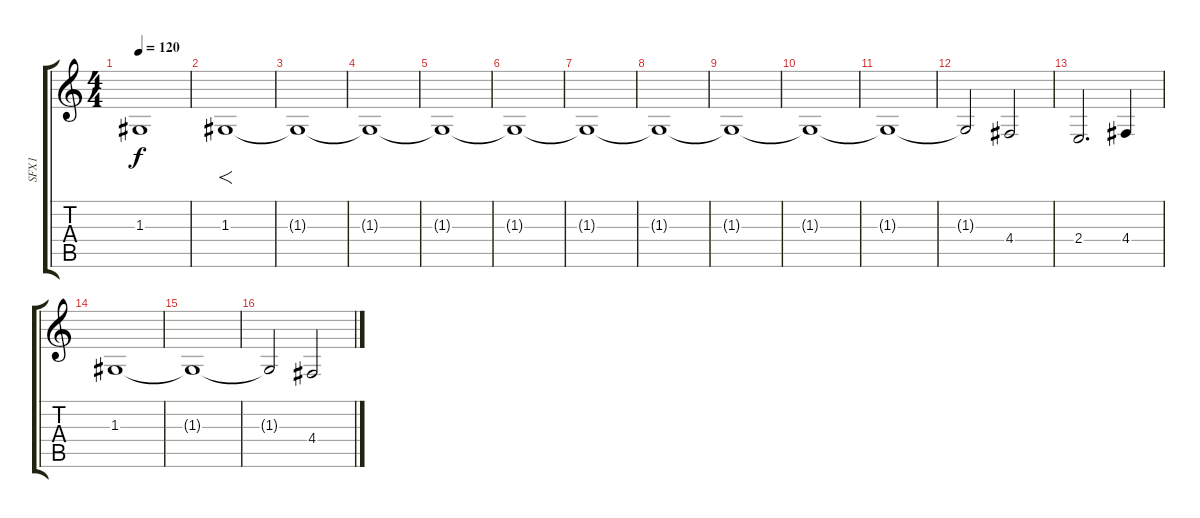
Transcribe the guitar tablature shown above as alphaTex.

\track ("SFX1" "SFX1") {instrument stringensemble1}
\staff {score tabs}
\tuning (E4 B3 G3 D3 A2 E2) {hide}
\ts (4 4)
\tempo 120
\clef g2
\ks c
1.3{t}.1{dy f} |
1.3.1{f} |
1.3{t}.1 |
1.3{t}.1 |
1.3{t}.1 |
1.3{t}.1 |
1.3{t}.1 |
1.3{t}.1 |
1.3{t}.1 |
1.3{t}.1 |
1.3{t}.1 |
1.3{t}.2 4.4.2 |
2.4.2{d} 4.4.4 |
1.3.1 |
1.3{t}.1 |
1.3{t}.2 4.4.2
